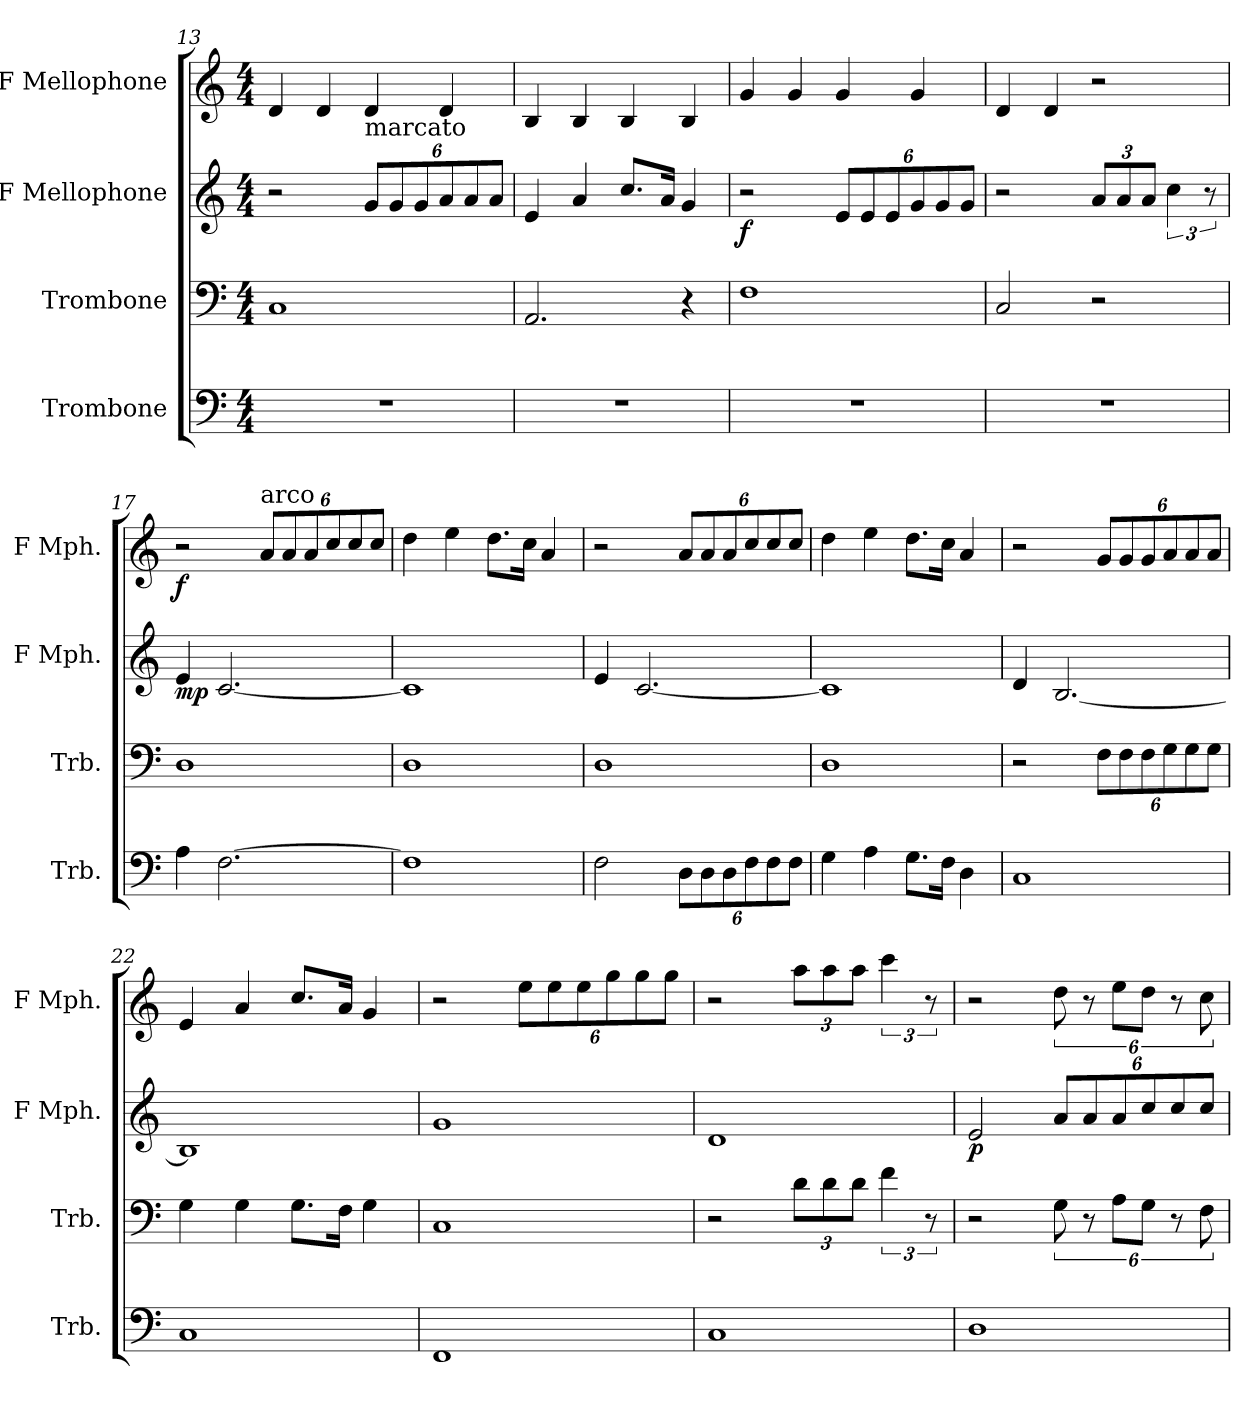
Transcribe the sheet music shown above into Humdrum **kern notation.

**kern	**kern	**kern	**dynam	**kern	**dynam
*part4	*part3	*part2	*part2	*part1	*part1
*staff4	*staff3	*staff2	*staff2	*staff1	*staff1
*I"Trombone	*I"Trombone	*I"F Mellophone	*	*I"F Mellophone	*
*I'Trb.	*I'Trb.	*I'F Mph.	*	*I'F Mph.	*
*clefF4	*clefF4	*clefG2	*	*clefG2	*
*	*	*ITrd4c7	*	*ITrd4c7	*
*k[]	*k[]	*k[b-]	*	*k[b-]	*
*C:	*C:	*F:	*	*F:	*
*M4/4	*M4/4	*M4/4	*	*M4/4	*
=13	=13	=13	=13	=13	=13
1r	1C	2r	.	4G/	.
.	.	.	.	4G/	.
*	*	*Xbrackettup	*	*	*
!	!	!LO:TX:a:t=marcato	!	!	!
.	.	12c/L	.	4G/	.
.	.	12c/	.	.	.
.	.	12c/	.	.	.
.	.	12d/	.	4G/	.
.	.	12d/	.	.	.
.	.	12d/J	.	.	.
!!LO:PB:g=z
=14	=14	=14	=14	=14	=14
1r	2.AA/	4A/	.	4E/	.
.	.	4d/	.	4E/	.
.	.	8.f/L	.	4E/	.
.	.	16d/Jk	.	.	.
.	4r	4c/	.	4E/	.
=15	=15	=15	=15	=15	=15
!	!	!	!LO:DY:b	!	!
1r	1F	2r	f	4c/	.
.	.	.	.	4c/	.
.	.	12A/L	.	4c/	.
.	.	12A/	.	.	.
.	.	12A/	.	.	.
.	.	12c/	.	4c/	.
.	.	12c/	.	.	.
.	.	12c/J	.	.	.
=16	=16	=16	=16	=16	=16
1r	2C/	2r	.	4G/	.
.	.	.	.	4G/	.
*	*	*brackettup	*	*	*
.	2r	12d/L	.	2r	.
.	.	12d/	.	.	.
.	.	12d/J	.	.	.
.	.	6f\	.	.	.
.	.	12r	.	.	.
=17	=17	=17	=17	=17	=17
!	!	!	!LO:DY:b	!	!LO:DY:b
4A\	1D	4A/	mp	2r	f
[2.F\	.	[2.F/	.	.	.
*	*	*	*	*Xbrackettup	*
!	!	!	!	!LO:TX:a:t=arco	!
.	.	.	.	12d/L	.
.	.	.	.	12d/	.
.	.	.	.	12d/	.
.	.	.	.	12f/	.
.	.	.	.	12f/	.
.	.	.	.	12f/J	.
=18	=18	=18	=18	=18	=18
1F]	1D	1F]	.	4g\	.
.	.	.	.	4a\	.
.	.	.	.	8.g\L	.
.	.	.	.	16f\Jk	.
.	.	.	.	4d/	.
!!LO:LB:g=z
=19	=19	=19	=19	=19	=19
2F\	1D	4A/	.	2r	.
.	.	[2.F/	.	.	.
*Xbrackettup	*	*	*	*	*
12D\L	.	.	.	12d/L	.
12D\	.	.	.	12d/	.
12D\	.	.	.	12d/	.
12F\	.	.	.	12f/	.
12F\	.	.	.	12f/	.
12F\J	.	.	.	12f/J	.
=20	=20	=20	=20	=20	=20
4G\	1D	1F]	.	4g\	.
4A\	.	.	.	4a\	.
8.G\L	.	.	.	8.g\L	.
16F\Jk	.	.	.	16f\Jk	.
4D\	.	.	.	4d/	.
=21	=21	=21	=21	=21	=21
1C	2r	4G/	.	2r	.
.	.	[2.E/	.	.	.
*	*Xbrackettup	*	*	*	*
.	12F\L	.	.	12c/L	.
.	12F\	.	.	12c/	.
.	12F\	.	.	12c/	.
.	12G\	.	.	12d/	.
.	12G\	.	.	12d/	.
.	12G\J	.	.	12d/J	.
=22	=22	=22	=22	=22	=22
1C	4G\	1E]	.	4A/	.
.	4G\	.	.	4d/	.
.	8.G\L	.	.	8.f/L	.
.	16F\Jk	.	.	16d/Jk	.
.	4G\	.	.	4c/	.
=23	=23	=23	=23	=23	=23
1FF	1C	1c	.	2r	.
.	.	.	.	12a\L	.
.	.	.	.	12a\	.
.	.	.	.	12a\	.
.	.	.	.	12cc\	.
.	.	.	.	12cc\	.
.	.	.	.	12cc\J	.
=24	=24	=24	=24	=24	=24
1C	2r	1G	.	2r	.
*	*brackettup	*	*	*brackettup	*
.	12d\L	.	.	12dd\L	.
.	12d\	.	.	12dd\	.
.	12d\J	.	.	12dd\J	.
.	6f\	.	.	6ff\	.
.	12r	.	.	12r	.
!!LO:LB:g=z
=25	=25	=25	=25	=25	=25
!	!	!	!LO:DY:b	!	!
1D	2r	2A/	p	2r	.
*	*	*Xbrackettup	*	*	*
.	12G\	12d/L	.	12g\	.
.	12r	12d/	.	12r	.
.	12A\L	12d/	.	12a\L	.
.	12G\J	12f/	.	12g\J	.
.	12r	12f/	.	12r	.
.	12F\	12f/J	.	12f\	.
=	=	=	=	=	=
*-	*-	*-	*-	*-	*-
